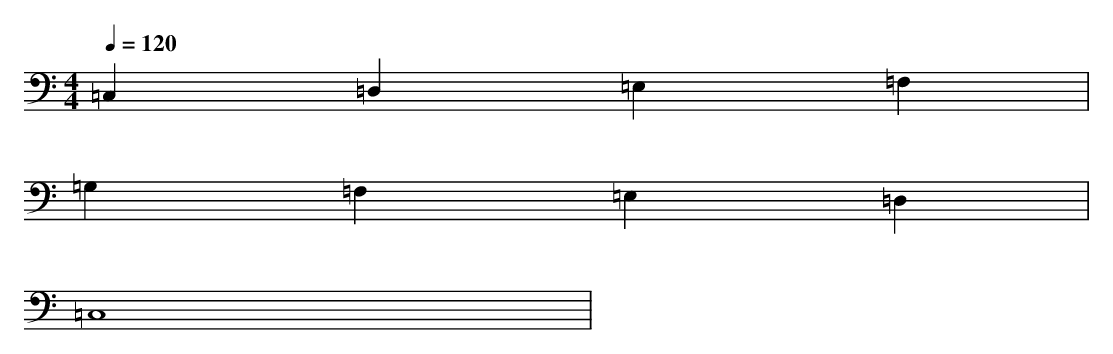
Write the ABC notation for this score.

X:1
M:4/4
Q:1/4=120
K:C
V:Lead
L:1/4
=C,=D,=E,=F,|
=G,=F,=E,=D,|
=C,4|
